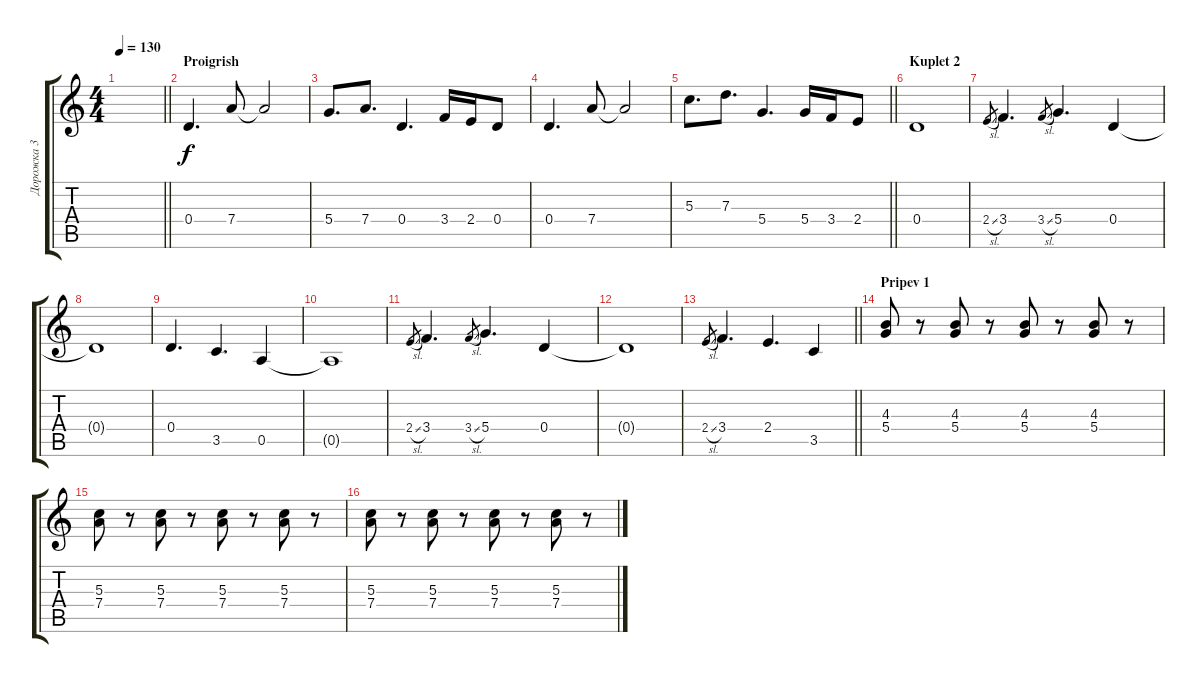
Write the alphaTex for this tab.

\track ("Дорожка 3" "Дорожка 3") {instrument acousticguitarsteel}
\staff {score tabs}
\tuning (E4 B3 G3 D3 A2 E2) {hide}
\ts (4 4)
\tempo 130
\clef g2
\barLineRight lightlight
\ks c
|
\section ("" "Proigrish")
0.4.4{d} 7.4.8 7.4{t}.2 |
5.4.8{d} 7.4.8{d} 0.4.4{d} 3.4.16 2.4.16 0.4.8 |
0.4.4{d} 7.4.8 7.4{t}.2 |
\barLineRight lightlight
5.3.8{d} 7.3.8{d} 5.4.4{d} 5.4.16 3.4.16 2.4.8 |
\section ("" "Kuplet 2")
0.4.1 |
2.4{sl}.8{gr} 3.4.4{d} 3.4{sl}.8{gr} 5.4.4{d} 0.4.4 |
0.4{t}.1 |
0.4.4{d} 3.5.4{d} 0.5.4 |
0.5{t}.1 |
2.4{sl}.8{gr} 3.4.4{d} 3.4{sl}.8{gr} 5.4.4{d} 0.4.4 |
0.4{t}.1 |
\barLineRight lightlight
2.4{sl}.8{gr} 3.4.4{d} 2.4.4{d} 3.5.4 |
\section ("" "Pripev 1")
(4.3 5.4).8 r.8 (4.3 5.4).8 r.8 (4.3 5.4).8 r.8 (4.3 5.4).8 r.8 |
(5.3 7.4).8 r.8 (5.3 7.4).8 r.8 (5.3 7.4).8 r.8 (5.3 7.4).8 r.8 |
(5.3 7.4).8 r.8 (5.3 7.4).8 r.8 (5.3 7.4).8 r.8 (5.3 7.4).8 r.8
